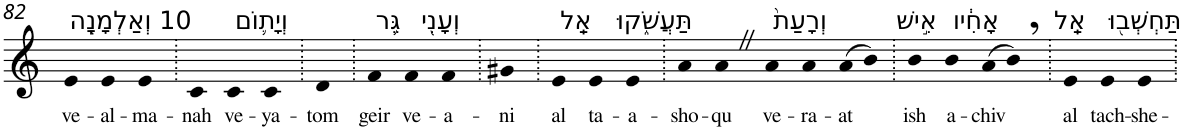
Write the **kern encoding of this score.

**kern	**text
*part1	*part1
*staff1	*staff1
*I"Piano	*
*I'Pno	*
!!LO:PB:g=z
*clefG2	*
*k[]	*
=82	=82
!LO:TX:a:t=10 וְאַלְמָנָ֧ה	!
!	!LO:LY:b
4e	ve-
!	!LO:LY:b
4e	-al-
!	!LO:LY:b
4e	-ma-
=83.	=83.
!	!LO:LY:b
4c	-nah
!LO:TX:a:t=וְיָת֛וֹם	!
!	!LO:LY:b
4c	ve-
!	!LO:LY:b
4c	-ya-
=84.	=84.
!	!LO:LY:b
4d	-tom
=85.	=85.
!LO:TX:a:t=גֵּ֥ר	!
!	!LO:LY:b
4f	geir
!LO:TX:a:t=וְעָנִ֖י	!
!	!LO:LY:b
4f	ve-
!	!LO:LY:b
4f	-a-
=86.	=86.
!	!LO:LY:b
4g#X	-ni
=87.	=87.
!LO:TX:a:t=אַֽל	!
!	!LO:LY:b
4e	al
!LO:TX:a:t=תַּעֲשֹׁ֑קוּ	!
!	!LO:LY:b
4e	ta-
!	!LO:LY:b
4e	-a-
=88.	=88.
!	!LO:LY:b
4a	-sho-
!	!LO:LY:b
4aZ	-qu
!LO:TX:a:t=וְרָעַת֙	!
!	!LO:LY:b
4a	ve-
!	!LO:LY:b
4a	-ra-
!	!LO:LY:b
(>8a	-at
8b)	.
=89.	=89.
!LO:TX:a:t=אִ֣ישׁ	!
!	!LO:LY:b
4b	ish
!LO:TX:a:t=אָחִ֔יו	!
!	!LO:LY:b
4b	a-
!	!LO:LY:b
(>8a	-chiv
8b,)	.
=90.	=90.
!LO:TX:a:t=אַֽל	!
!	!LO:LY:b
4e	al
!LO:TX:a:t=תַּחְשְׁב֖וּ	!
!	!LO:LY:b
4e	tach-
!	!LO:LY:b
4e	-she-
=.	=.
*-	*-
